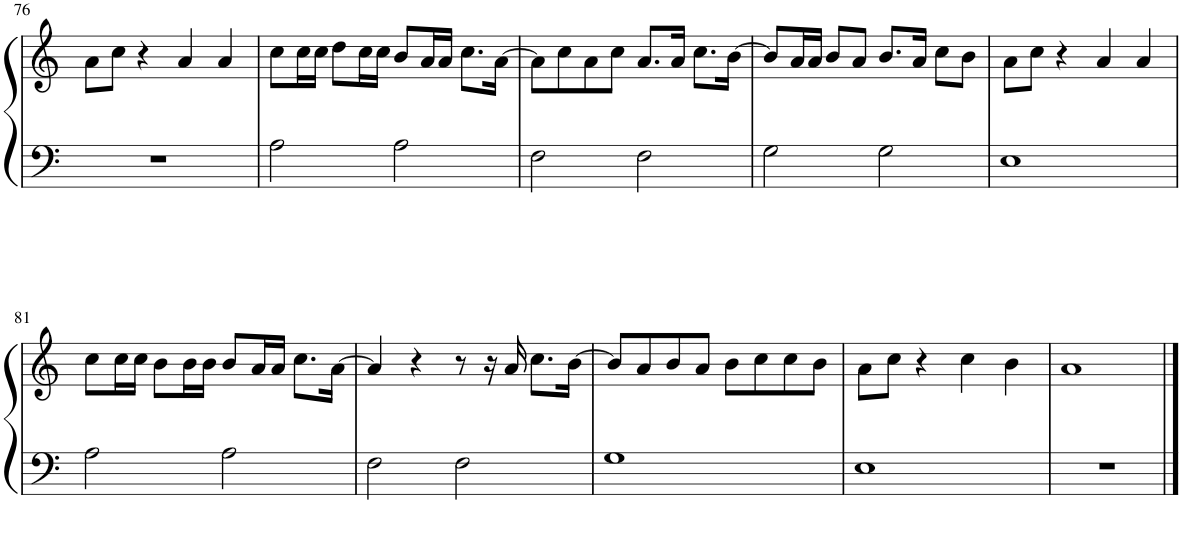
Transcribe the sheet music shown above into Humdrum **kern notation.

**kern	**kern
*part1	*part1
*staff2	*staff1
*I"Piano	*
*I'Pno.	*
!!LO:PB:g=z
*clefF4	*clefG2
*k[]	*k[]
*M4/4	*M4/4
=76	=76
1r	8a\L
.	8cc\J
.	4r
.	4a/
.	4a/
=77	=77
2A\	8cc\L
.	16cc\L
.	16cc\JJ
.	8dd\L
.	16cc\L
.	16cc\JJ
2A\	8b/L
.	16a/L
.	16a/JJ
.	8.cc\L
.	[16a\Jk
=78	=78
2F\	8a\L]
.	8cc\
.	8a\
.	8cc\J
2F\	8.a/L
.	16a/Jk
.	8.cc\L
.	[16b\Jk
=79	=79
2G\	8b/L]
.	16a/L
.	16a/JJ
.	8b/L
.	8a/J
2G\	8.b/L
.	16a/Jk
.	8cc\L
.	8b\J
=80	=80
1E	8a\L
.	8cc\J
.	4r
.	4a/
.	4a/
!!LO:LB:g=z
=81	=81
2A\	8cc\L
.	16cc\L
.	16cc\JJ
.	8b\L
.	16b\L
.	16b\JJ
2A\	8b/L
.	16a/L
.	16a/JJ
.	8.cc\L
.	[16a\Jk
=82	=82
2F\	4a/]
.	4r
2F\	8r
.	16r
.	16a/
.	8.cc\L
.	[16b\Jk
=83	=83
1G	8b/L]
.	8a/
.	8b/
.	8a/J
.	8b\L
.	8cc\
.	8cc\
.	8b\J
=84	=84
1E	8a\L
.	8cc\J
.	4r
.	4cc\
.	4b\
=85	=85
1r	1a
==	==
*-	*-
